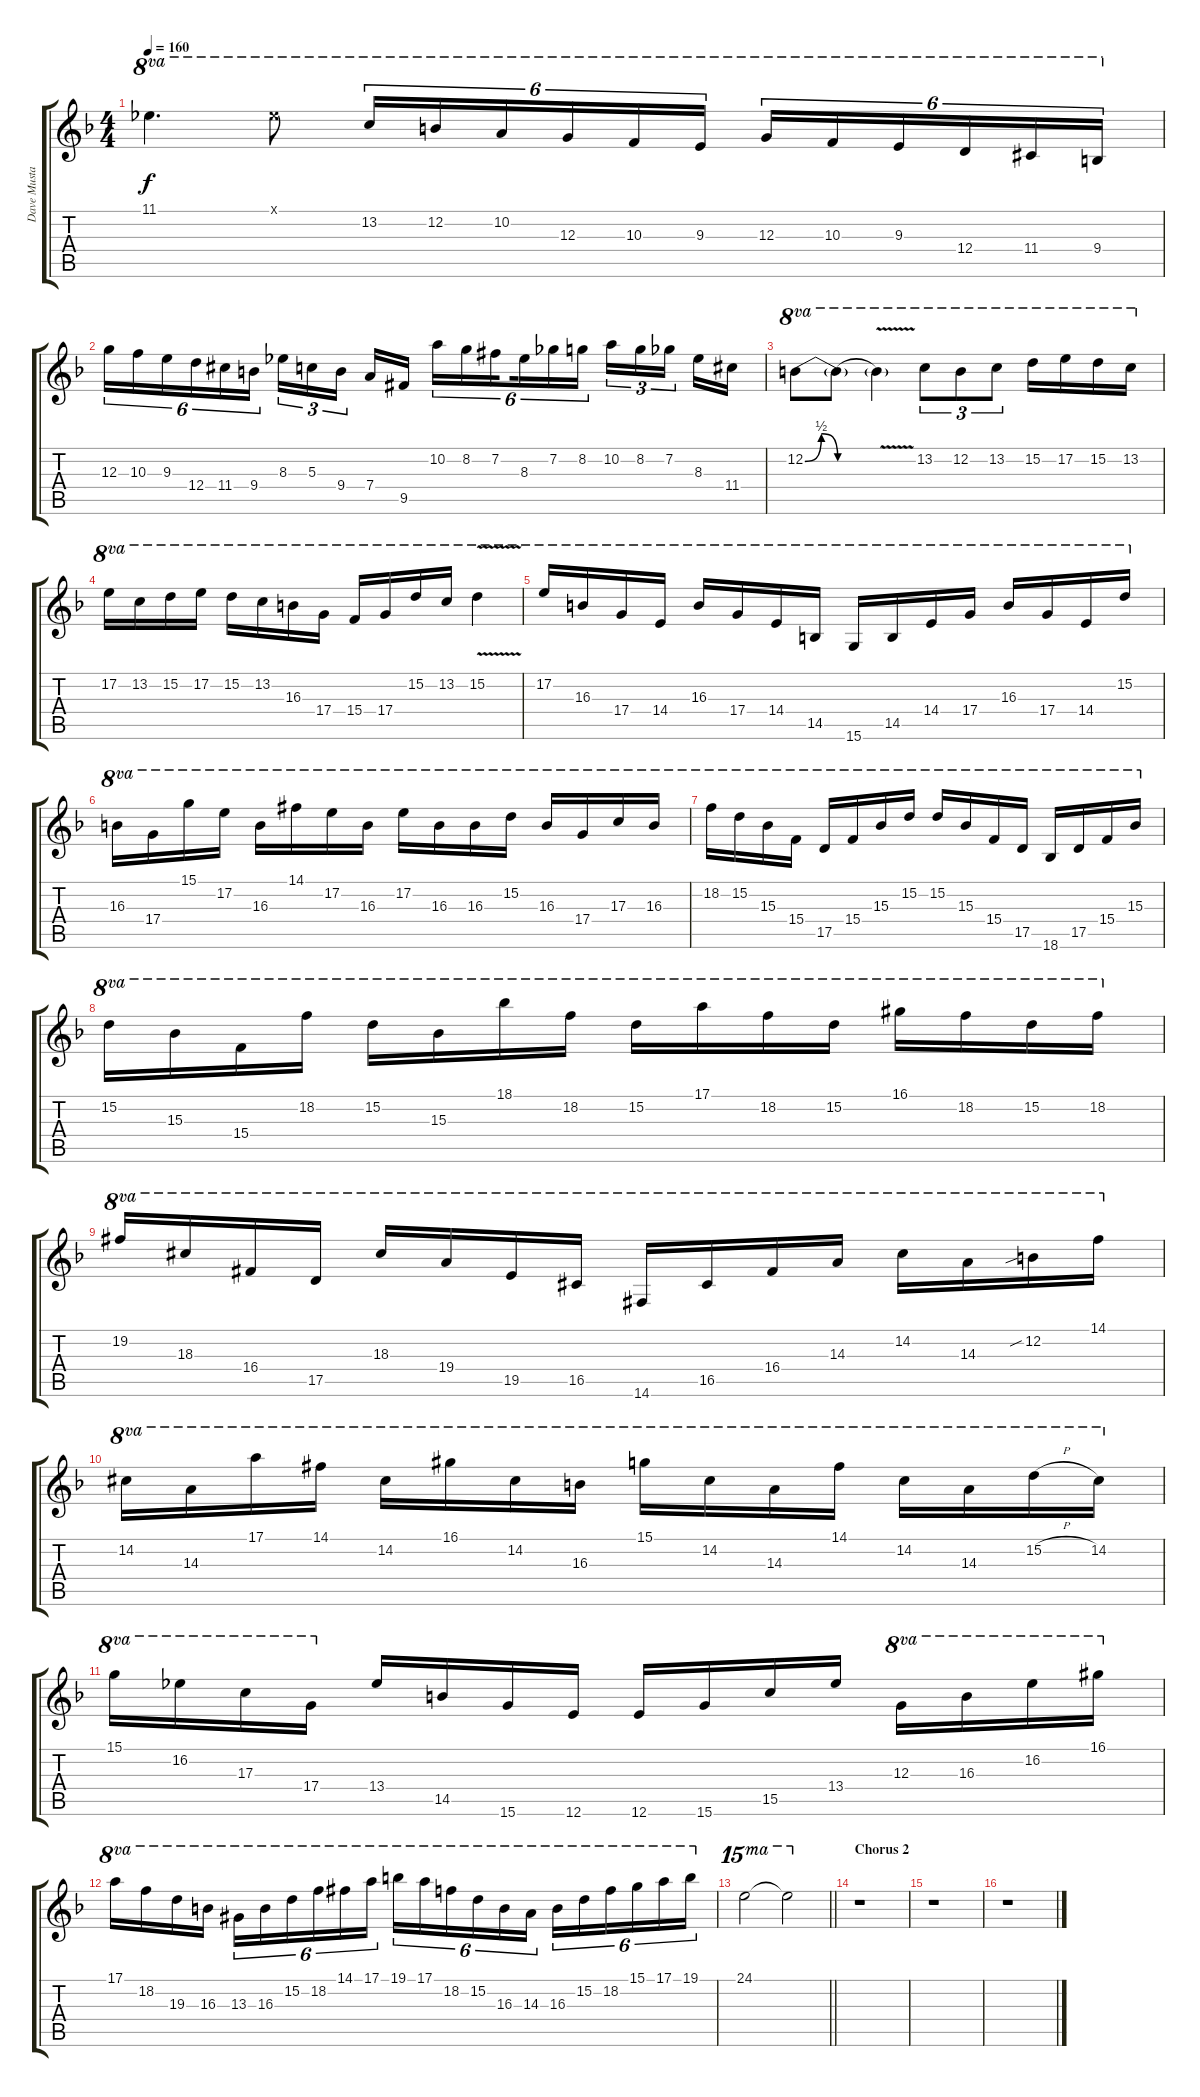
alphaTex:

\track ("Dave Mustaine - Lead 1" "Dave Musta") {instrument distortionguitar}
\staff {score tabs}
\tuning (E4 B3 G3 D3 A2 E2) {hide}
\ts (4 4)
\tempo 160
\clef g2
\ks f
11.1.4{d ot 8va dy f} 11.1{x}.8{ot 8va} 13.2.16{tu (6 4) ot 8va} 12.2.16{tu (6 4) ot 8va} 10.2.16{tu (6 4) ot 8va} 12.3.16{tu (6 4) ot 8va} 10.3.16{tu (6 4) ot 8va} 9.3.16{tu (6 4) ot 8va} 12.3.16{tu (6 4) ot 8va} 10.3.16{tu (6 4) ot 8va} 9.3.16{tu (6 4) ot 8va} 12.4.16{tu (6 4) ot 8va} 11.4{acc #}.16{tu (6 4) ot 8va} 9.4.16{tu (6 4) ot 8va} |
12.3.16{tu (6 4)} 10.3.16{tu (6 4)} 9.3.16{tu (6 4)} 12.4.16{tu (6 4)} 11.4{acc #}.16{tu (6 4)} 9.4.16{tu (6 4)} 8.3.16{tu (3 2)} 5.3.16{tu (3 2)} 9.4.16{tu (3 2) beam splitsecondary} 7.4.16 9.5{acc #}.16 10.2.16{tu (6 4)} 8.2.16{tu (6 4)} 7.2{acc #}.16{tu (6 4) beam splitsecondary} 8.3.16{tu (6 4)} 7.2.16{tu (6 4)} 8.2.16{tu (6 4)} 10.2.16{tu (3 2)} 8.2.16{tu (3 2)} 7.2.16{tu (3 2) beam splitsecondary} 8.3.16 11.4{acc #}.16 |
12.2{be (bendrelease 0 0 30 2 30 2 60 0)}.8{ot 8va} 12.2{be (hold 0 0 60 0) t}.8{ot 8va} 12.2{v t}.4{ot 8va} 13.2.8{tu (3 2) ot 8va} 12.2.8{tu (3 2) ot 8va} 13.2.8{tu (3 2) ot 8va} 15.2.16{ot 8va} 17.2.16{ot 8va} 15.2.16{ot 8va} 13.2.16{ot 8va} |
17.2.16{ot 8va} 13.2.16{ot 8va} 15.2.16{ot 8va} 17.2.16{ot 8va} 15.2.16{ot 8va} 13.2.16{ot 8va} 16.3.16{ot 8va} 17.4.16{ot 8va} 15.4.16{ot 8va} 17.4.16{ot 8va} 15.2.16{ot 8va} 13.2.16{ot 8va} 15.2{v}.4{ot 8va} |
17.2.16{ot 8va} 16.3.16{ot 8va} 17.4.16{ot 8va} 14.4.16{ot 8va} 16.3.16{ot 8va} 17.4.16{ot 8va} 14.4.16{ot 8va} 14.5.16{ot 8va} 15.6.16{ot 8va} 14.5.16{ot 8va} 14.4.16{ot 8va} 17.4.16{ot 8va} 16.3.16{ot 8va} 17.4.16{ot 8va} 14.4.16{ot 8va} 15.2.16{ot 8va} |
16.3.16{ot 8va} 17.4.16{ot 8va} 15.1.16{ot 8va} 17.2.16{ot 8va} 16.3.16{ot 8va} 14.1{acc #}.16{ot 8va} 17.2.16{ot 8va} 16.3.16{ot 8va} 17.2.16{ot 8va} 16.3.16{ot 8va} 16.3.16{ot 8va} 15.2.16{ot 8va} 16.3.16{ot 8va} 17.4.16{ot 8va} 17.3.16{ot 8va} 16.3.16{ot 8va} |
18.2.16{ot 8va} 15.2.16{ot 8va} 15.3.16{ot 8va} 15.4.16{ot 8va} 17.5.16{ot 8va} 15.4.16{ot 8va} 15.3.16{ot 8va} 15.2.16{ot 8va} 15.2.16{ot 8va} 15.3.16{ot 8va} 15.4.16{ot 8va} 17.5.16{ot 8va} 18.6.16{ot 8va} 17.5.16{ot 8va} 15.4.16{ot 8va} 15.3.16{ot 8va} |
15.2.16{ot 8va} 15.3.16{ot 8va} 15.4.16{ot 8va} 18.2.16{ot 8va} 15.2.16{ot 8va} 15.3.16{ot 8va} 18.1.16{ot 8va} 18.2.16{ot 8va} 15.2.16{ot 8va} 17.1.16{ot 8va} 18.2.16{ot 8va} 15.2.16{ot 8va} 16.1{acc #}.16{ot 8va} 18.2.16{ot 8va} 15.2.16{ot 8va} 18.2.16{ot 8va} |
19.2{acc #}.16{ot 8va} 18.3{acc #}.16{ot 8va} 16.4{acc #}.16{ot 8va} 17.5.16{ot 8va} 18.3{acc #}.16{ot 8va} 19.4.16{ot 8va} 19.5.16{ot 8va} 16.5{acc #}.16{ot 8va} 14.6{acc #}.16{ot 8va} 16.5{acc #}.16{ot 8va} 16.4{acc #}.16{ot 8va} 14.3.16{ot 8va} 14.2{acc #}.16{ot 8va} 14.3.16{ot 8va} 12.2{sib}.16{ot 8va} 14.1{acc #}.16{ot 8va} |
14.2{acc #}.16{ot 8va} 14.3.16{ot 8va} 17.1.16{ot 8va} 14.1{acc #}.16{ot 8va} 14.2{acc #}.16{ot 8va} 16.1{acc #}.16{ot 8va} 14.2{acc #}.16{ot 8va} 16.3.16{ot 8va} 15.1.16{ot 8va} 14.2{acc #}.16{ot 8va} 14.3.16{ot 8va} 14.1{acc #}.16{ot 8va} 14.2{acc #}.16{ot 8va} 14.3.16{ot 8va} 15.2{h}.16{ot 8va} 14.2{acc #}.16{ot 8va} |
15.1.16{ot 8va} 16.2.16{ot 8va} 17.3.16{ot 8va} 17.4.16{ot 8va} 13.4.16 14.5.16 15.6.16 12.6.16 12.6.16 15.6.16 15.5.16 13.4.16 12.3.16{ot 8va} 16.3.16{ot 8va} 16.2.16{ot 8va} 16.1{acc #}.16{ot 8va} |
17.1.16{ot 8va} 18.2.16{ot 8va} 19.3.16{ot 8va} 16.3.16{ot 8va} 13.3{acc #}.16{tu (6 4) ot 8va} 16.3.16{tu (6 4) ot 8va} 15.2.16{tu (6 4) ot 8va} 18.2.16{tu (6 4) ot 8va} 14.1{acc #}.16{tu (6 4) ot 8va} 17.1.16{tu (6 4) ot 8va} 19.1.16{tu (6 4) ot 8va} 17.1.16{tu (6 4) ot 8va} 18.2.16{tu (6 4) ot 8va} 15.2.16{tu (6 4) ot 8va} 16.3.16{tu (6 4) ot 8va} 14.3.16{tu (6 4) ot 8va} 16.3.16{tu (6 4) ot 8va} 15.2.16{tu (6 4) ot 8va} 18.2.16{tu (6 4) ot 8va} 15.1.16{tu (6 4) ot 8va} 17.1.16{tu (6 4) ot 8va} 19.1.16{tu (6 4) ot 8va} |
\barLineRight lightlight
24.1.2{ot 15ma} 24.1{t}.2{ot 15ma volume 10} |
\section ("" "Chorus 2")
r.1 |
r.1 |
r.1
